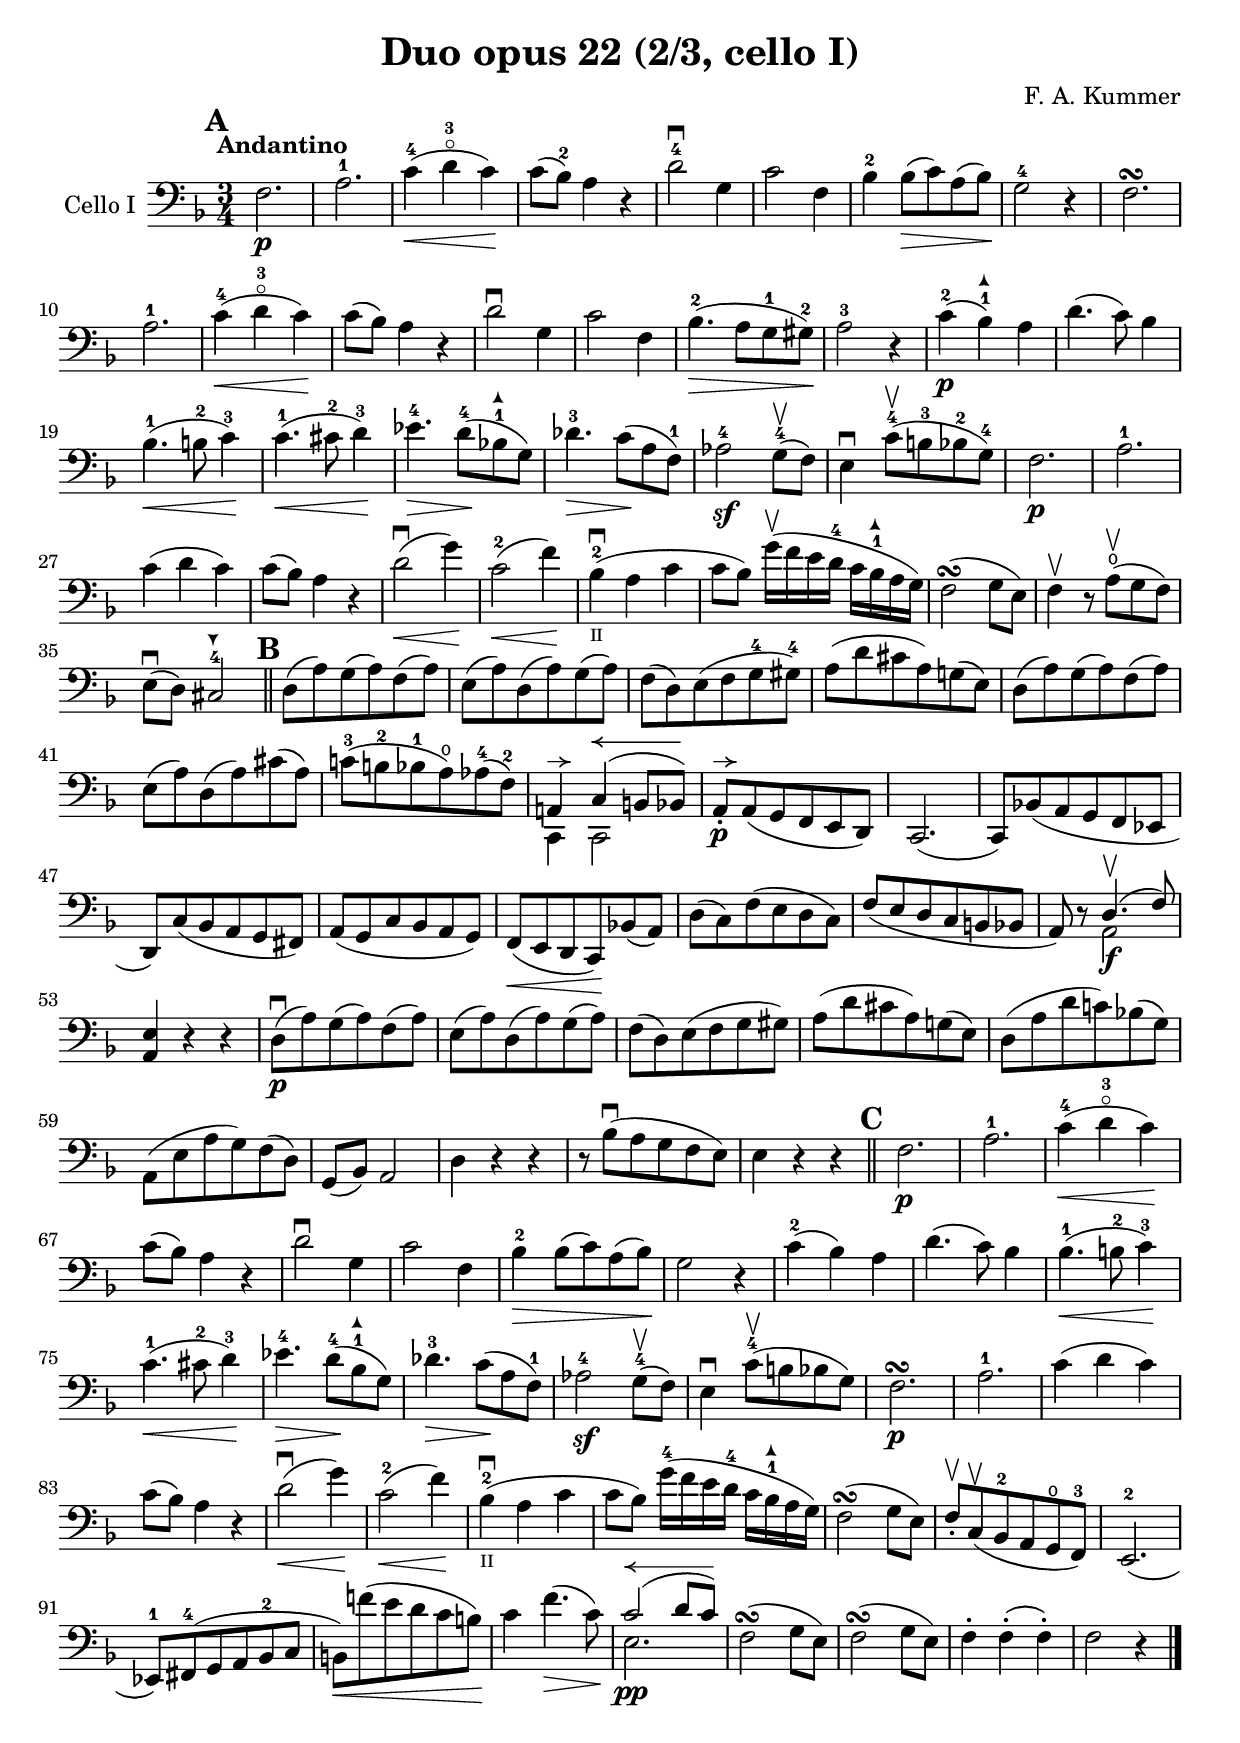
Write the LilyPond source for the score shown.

#(set-global-staff-size 21)

\version "2.18.2"

\header {
  title    = "Duo opus 22 (2/3, cello I)"
  composer = "F. A. Kummer"
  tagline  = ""
}

\language "italiano"

\paper {
  page-count = #1
}

allongerTrois = \markup {
  \center-column {
    \combine
    \draw-line #'(-6 . 0)
    \arrow-head #X #RIGHT ##f
  }
}

allongerDeux = \markup {
  \center-column {
    \combine
    \draw-line #'(-4 . 0)
    \arrow-head #X #RIGHT ##f
  }
}

allongerUne = \markup {
  \center-column {
    \combine
    \draw-line #'(-2 . 0)
    \arrow-head #X #RIGHT ##f
  }
}

retenir = \markup {
  \center-column {
    \concat {
      \arrow-head #X #LEFT ##f
      \hspace #-1
      \draw-line #'(-4 . 0)
    }
  }
}

retenirQuatre = \markup {
  \center-column {
    \concat {
      \arrow-head #X #LEFT ##f
      \hspace #-1
      \draw-line #'(-8 . 0)
    }
  }
}
retenirAppuyer = \markup {
  \center-column {
    \concat {
      \arrow-head #X #LEFT ##f
      \hspace #-1
      \override #'(thickness . 3)
      \draw-line #'(-4 . 0)
    }
  }
}

extup = \markup {
  \center-column {
    \arrow-head #Y #UP ##t
  }
}

extdown = \markup {
  \center-column {
    \arrow-head #Y #DOWN ##t
  }
}

% extover = \markup {
%   \center-column {
%     \beam #0.75 #0 #0.75
%   }
% }

\score {
  \new Staff
  \with {instrumentName = #"Cello I"}
  {
    \override Hairpin.to-barline = ##f
    \tempo Andantino
    \time 3/4
    \key fa \major
    \clef bass

    \mark \default
    fa2.\p                                                             % 1
    la2.-1                                                             % 2
    do'4-4\<(re'4-3\flageolet do'4)\!                                  % 3
    do'8(sib8-2) la4 r4                                                % 4
    re'2-4\downbow sol4                                                % 5
    do'2 fa4                                                           % 6
    sib4-2 sib8\>(do'8) la8(sib8)\!                                    % 7
    sol2-4 r4                                                          % 8
    fa2.\turn                                                          % 9
    la2.-1                                                             % 10
    do'4-4\<(re'4-3\flageolet do'4)\!                                  % 11
    do'8(sib8) la4 r4                                                  % 12
    re'2\downbow sol4                                                  % 13
    do'2 fa4                                                           % 14
    sib4.-2\>(la8 sol8-1 sold8-2)\!                                    % 15
    la2-3 r4                                                           % 16
    do'4-2\p(sib4-1^\extup) la4                                        % 17
    re'4.(do'8) sib4                                                   % 18
    sib4.-1\<(si8-2 do'4-3)\!                                          % 19
    do'4.-1\<(dod'8-2 re'4-3)\!                                        % 20
    mib'4.-4\> re'8-4\!(sib!8-1^\extup sol8)                           % 21
    reb'4.-3\> do'8\!(la8 fa8-1)                                       % 22
    lab2-4\sf sol8-4\upbow(fa8)                                        % 23
    mi4\downbow do'8-4\upbow(si8-3 sib8-2 sol8-4)                      % 24
    fa2.\p                                                             % 25
    la2.-1                                                             % 26
    do'4(re'4 do'4)                                                    % 27
    do'8(sib8) la4 r4                                                  % 28
    re'2\downbow\<(sol'4)\!                                            % 29
    do'2-2\<(fa'4)\!                                                   % 30
    sib4-2_\markup{\teeny II}\downbow(la4 do'4                         % 31
    do'8 sib8)
    sol'16\upbow(fa'16 mi'16 re'16-4 do'16 sib16-1^\extup la16 sol16)  % 32
    fa2\turn(sol8 mi8)                                                 % 33
    fa4\upbow r8 la8\open\upbow(sol8 fa8)                              % 34
    mi8\downbow(re8) dod2-4^\extdown                                   % 35
    \bar "||"
    \mark \default
    re8(la8) sol8(la8) fa8(la8)                                        % 36
    mi8(la8) re8(la8) sol8(la8)                                        % 37
    fa8(re8) mi8(fa8 sol8-4 sold8-4)                                   % 38
    la8(re'8 dod'8 la8) sol!8(mi8)                                     % 39
    re8(la8) sol8(la8) fa8(la8)                                        % 40
    mi8(la8) re8(la8) dod'8(la8)                                       % 41
    do'!8-3(si!8-2 sib8-1 la8\open) lab8-4(fa8-2)                      % 42
    <<{la,!4^\allongerUne do4^\retenirQuatre(si,!8 sib,8)} \\
      {do,4 do,2}>>                                                    % 43
    la,8-.\p^\allongerUne la,8(sol,8 fa,8 mi,8 re,8)                   % 44
    do,2.(                                                             % 45
    do,8) sib,!8(la,8 sol,8 fa,8 mib,8                                 % 46
    re,8) do8(sib,8 la,8 sol,8 fad,8)                                  % 47
    la,8(sol,8 do8 sib,8 la,8 sol,8)                                   % 48
    fa,8\<(mi,8 re,8 do,8)\! sib,!8(la,8)                              % 49
    re8(do8) fa8(mi8 re8 do8)                                          % 50
    fa8(mi8 re8 do8 si,8 sib,!8                                        % 51
    la,8) r8 <<{re4.\upbow(fa8)} \\ {la,2\f}>>                         % 52
    <<la,4 mi4>> r4 r4                                                 % 53
    re8\downbow\p(la8) sol8(la8) fa8(la8)                              % 54
    mi8(la8) re8(la8) sol8(la8)                                        % 55
    fa8(re8) mi8(fa8 sol8 sold8)                                       % 56
    la8(re'8 dod'8 la8) sol!8(mi8)                                     % 57
    re8(la8 re'8 do'!8) sib!8(sol8)                                    % 58
    la,8(mi8 la8 sol8) fa8(re8)                                        % 59
    sol,8(sib,8) la,2                                                  % 60
    re4 r4 r4                                                          % 61
    r8 sib8\downbow(la8 sol8 fa8 mi8)                                  % 62
    mi4 r4 r4                                                          % 63
    \bar "||"
    \mark \default
    fa2.\p                                                             % 64
    la2.-1                                                             % 65
    do'4-4\<(re'4-3\flageolet do'4)\!                                  % 66
    do'8(sib8) la4 r4                                                  % 67
    re'2\downbow sol4                                                  % 68
    do'2 fa4                                                           % 69
    sib4-2\> sib8(do'8) la8(sib8)\!                                    % 70
    sol2 r4                                                            % 71
    do'4-2(sib4) la4                                                   % 72
    re'4.(do'8) sib4                                                   % 73
    sib4.-1\<(si8-2 do'4-3)\!                                          % 74
    do'4.-1\<(dod'8-2 re'4-3)\!                                        % 75
    mib'4.-4\> re'8-4\!(sib8-1^\extup sol8)                            % 76
    reb'4.-3\> do'8\!(la8 fa8-1)                                       % 77
    lab2-4\sf sol8-4\upbow(fa8)                                        % 78
    mi4\downbow do'8-4\upbow(si!8 sib8 sol8)                           % 79
    fa2.\p\turn                                                        % 80
    la2.-1                                                             % 81
    do'4(re'4 do'4)                                                    % 82
    do'8(sib8) la4 r4                                                  % 83
    re'2\downbow\<(sol'4)\!                                            % 84
    do'2-2\<(fa'4)\!                                                   % 85
    sib4-2_\markup{\teeny II}\downbow(la4 do'4                         % 86
                          do'8 sib8)
    sol'16-4(fa'16 mi'16 re'16-4 do'16 sib16-1^\extup la16 sol16)      % 87
    fa2\turn(sol8 mi8)                                                 % 88
    fa8-.\upbow do8\upbow(sib,8-2 la,8 sol,8\open fa,8-3)              % 89
    mi,2.-2(                                                           % 90
    mib,8-1) fad,8-4(sol,8 la,8 sib,8-2 do8                            % 91
    si,!8)\<fa'!8(mi'8 re'8 do'8 si8)\!                                % 92
    do'4 fa'4.\>(do'8)\!                                               % 93
    <<{do'2^\retenirQuatre(re'8 do'8)}\\{mi2.\pp}>>                    % 94
    fa2\turn(sol8 mi8)                                                 % 95
    fa2\turn(sol8 mi8)                                                 % 96
    fa4-. fa4-.(fa4-.)                                                 % 97
    fa2 r4                                                             % 98
    \bar "|."
  }
}
